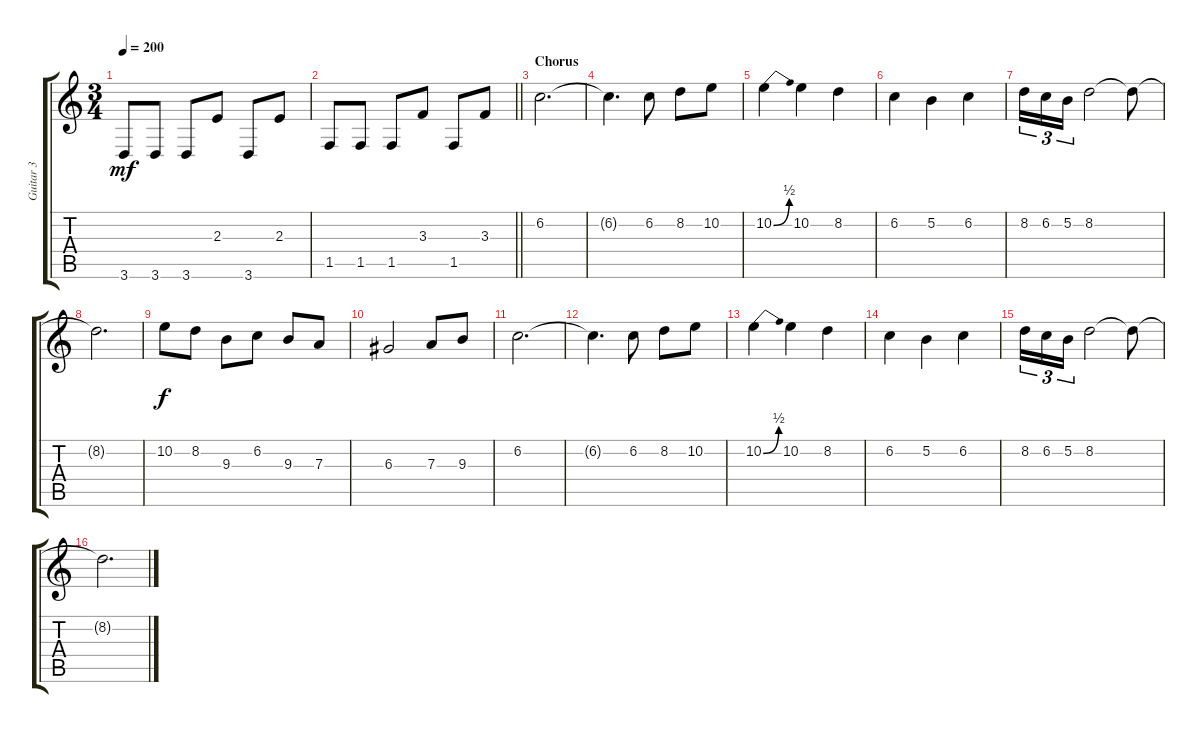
\track ("Guitar 3" "Guitar 3") {instrument distortionguitar}
\staff {score tabs}
\tuning (B3 Gb3 D3 A2 E2 B1) {hide}
\ts (3 4)
\tempo 200
\clef g2
\ks c
3.6.8{dy mf} 3.6.8 3.6.8 2.3.8 3.6.8 2.3.8 |
\barLineRight lightlight
1.5.8 1.5.8 1.5.8 3.3.8 1.5.8 3.3.8 |
\section ("" "Chorus")
6.2.2{d balance 16} |
6.2{t}.4{d} 6.2.8 8.2.8 10.2.8 |
10.2{be (bend 0 0 60 2)}.4 10.2.4 8.2.4 |
6.2.4 5.2.4 6.2.4 |
8.2.16{tu (3 2)} 6.2.16{tu (3 2)} 5.2.16{tu (3 2)} 8.2.2 8.2{t}.8 |
8.2{t}.2{d} |
10.2.8{dy f} 8.2.8 9.3.8 6.2.8 9.3.8 7.3.8 |
6.3.2 7.3.8 9.3.8 |
6.2.2{d} |
6.2{t}.4{d} 6.2.8 8.2.8 10.2.8 |
10.2{be (bend 0 0 60 2)}.4 10.2.4 8.2.4 |
6.2.4 5.2.4 6.2.4 |
8.2.16{tu (3 2)} 6.2.16{tu (3 2)} 5.2.16{tu (3 2)} 8.2.2 8.2{t}.8 |
8.2{t}.2{d}
